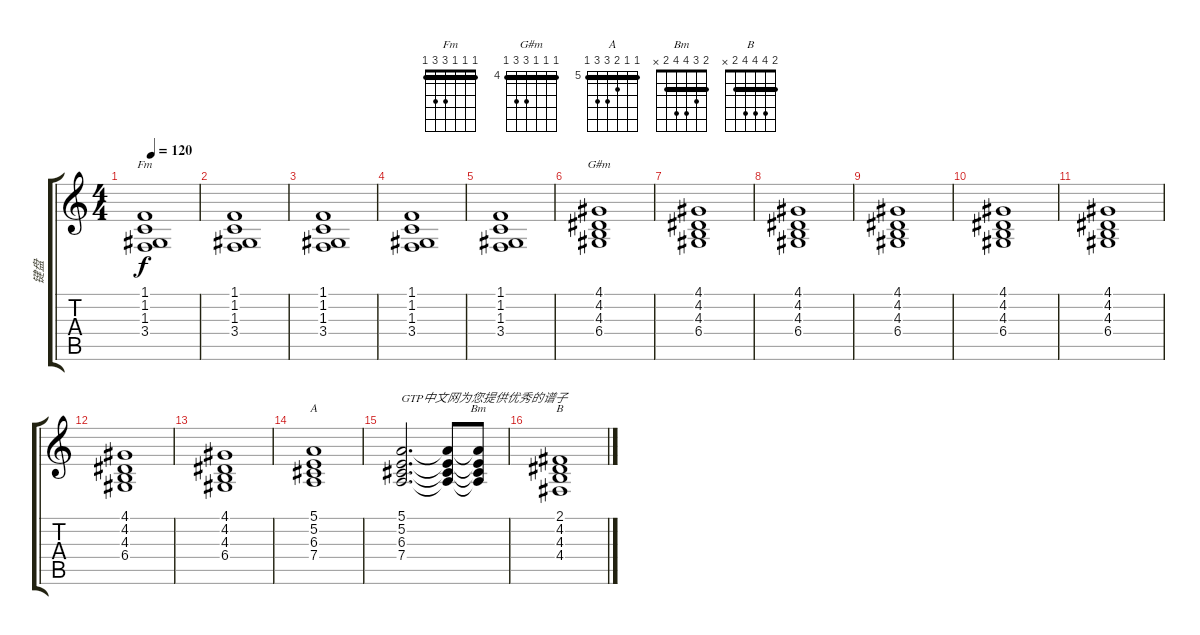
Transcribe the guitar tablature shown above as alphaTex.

\track ("键盘" "键盘") {instrument synthstrings1}
\staff {score tabs}
\tuning (E4 B3 G3 D3 A2 E2) {hide}
\chord ("Fm" 1 1 1 3 3 1) {barre 1}
\chord ("G#m" 4 4 4 6 6 4) {firstfret 4 barre 4}
\chord ("A" 5 5 6 7 7 5) {firstfret 5 barre 5}
\chord ("Bm" 2 3 4 4 2 x) {barre 2}
\chord ("B" 2 4 4 4 2 x) {barre 2}
\ts (4 4)
\tempo 120
\clef g2
\ks c
(1.1 1.2 1.3 3.4).1{ch "Fm" dy f} |
(1.1 1.2 1.3 3.4).1 |
(1.1 1.2 1.3 3.4).1 |
(1.1 1.2 1.3 3.4).1 |
(1.1 1.2 1.3 3.4).1 |
(4.1 4.2 4.3 6.4).1{ch "G#m"} |
(4.1 4.2 4.3 6.4).1 |
(4.1 4.2 4.3 6.4).1 |
(4.1 4.2 4.3 6.4).1 |
(4.1 4.2 4.3 6.4).1 |
(4.1 4.2 4.3 6.4).1 |
(4.1 4.2 4.3 6.4).1 |
(4.1 4.2 4.3 6.4).1 |
(5.1 5.2 6.3 7.4).1{ch "A"} |
(5.1 5.2 6.3 7.4).2{d txt "GTP中文网为您提供优秀的谱子"} (5.1{t} 5.2{t} 6.3{t} 7.4{t}).8 (5.1{t} 5.2{t} 6.3{t} 7.4{t}).8{ch "Bm"} |
(2.1 4.2 4.3 4.4).1{ch "B"}
